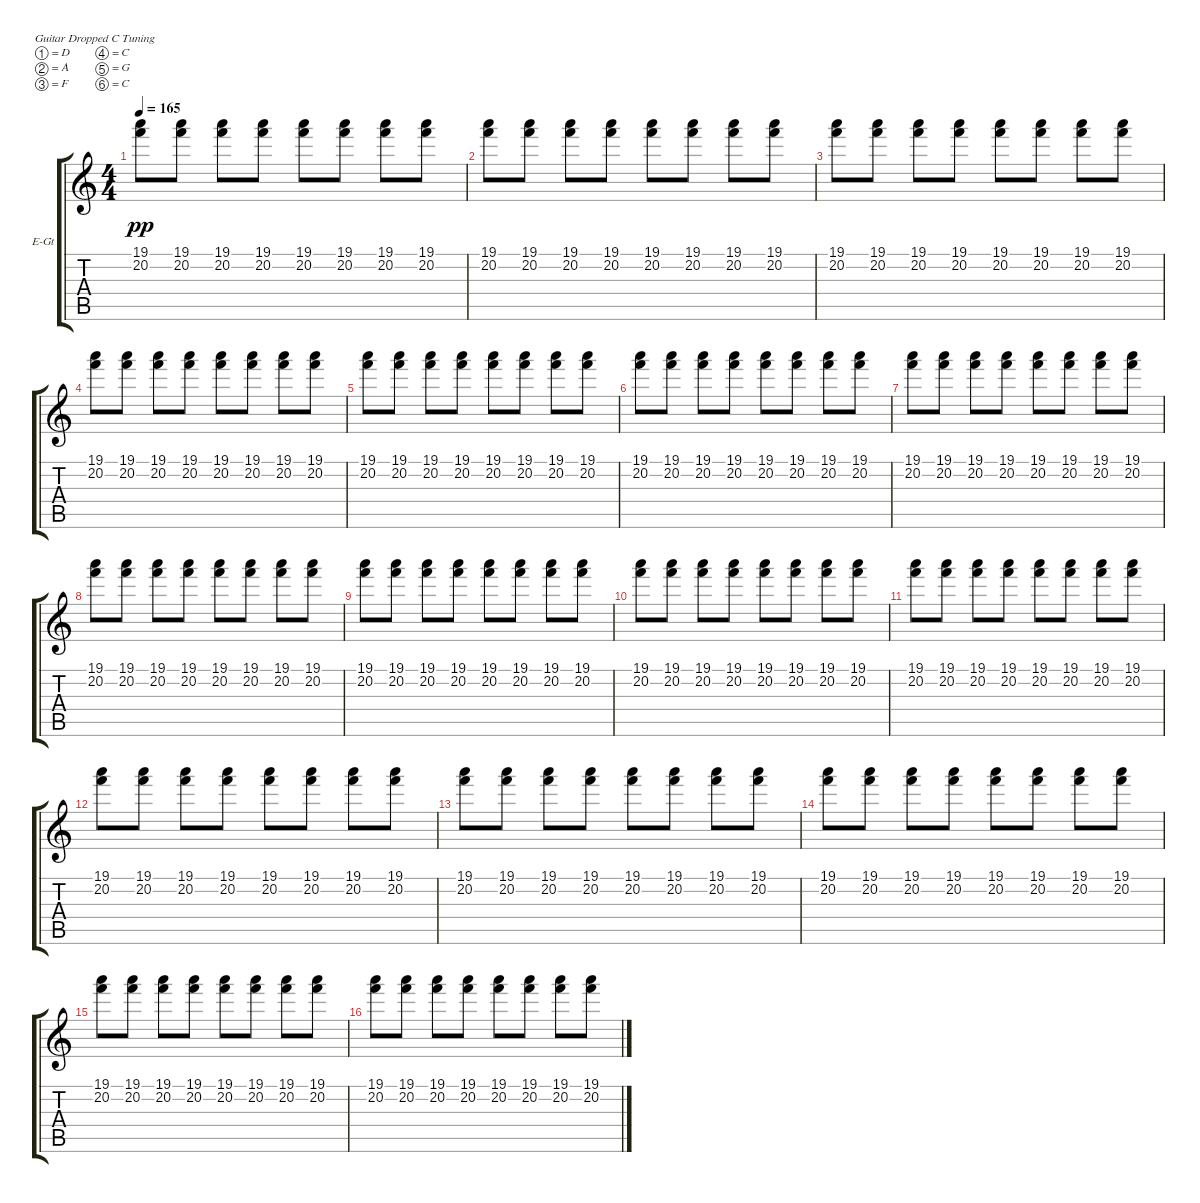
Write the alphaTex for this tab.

\defaultSystemsLayout 4
\bracketExtendMode groupsimilarinstruments
\firstSystemTrackNameOrientation horizontal
\otherSystemsTrackNameOrientation horizontal
\track ("Main Crunch Guitar" "E-Gt") {instrument electricguitarclean}
\staff {score tabs}
\tuning (D4 A3 F3 C3 G2 C2)
\ts (4 4)
\tempo 165
\clef g2
\scale
0.333333
\ks c
(20.2 19.1).8{dy pp} (19.1 20.2).8 (19.1 20.2).8 (19.1 20.2).8 (20.2 19.1).8 (19.1 20.2).8 (19.1 20.2).8 (19.1 20.2).8 |
\scale
0.333333 (20.2 19.1).8 (19.1 20.2).8 (19.1 20.2).8 (19.1 20.2).8 (20.2 19.1).8 (19.1 20.2).8 (19.1 20.2).8 (19.1 20.2).8 |
\scale
0.333333 (20.2 19.1).8 (19.1 20.2).8 (19.1 20.2).8 (19.1 20.2).8 (20.2 19.1).8 (19.1 20.2).8 (19.1 20.2).8 (19.1 20.2).8 |
\scale
0.333333 (20.2 19.1).8 (19.1 20.2).8 (19.1 20.2).8 (19.1 20.2).8 (20.2 19.1).8 (19.1 20.2).8 (19.1 20.2).8 (19.1 20.2).8 |
\scale
0.333333 (20.2 19.1).8 (19.1 20.2).8 (19.1 20.2).8 (19.1 20.2).8 (20.2 19.1).8 (19.1 20.2).8 (19.1 20.2).8 (19.1 20.2).8 |
\scale
0.333333 (20.2 19.1).8 (19.1 20.2).8 (19.1 20.2).8 (19.1 20.2).8 (20.2 19.1).8 (19.1 20.2).8 (19.1 20.2).8 (19.1 20.2).8 |
\scale
0.333333 (20.2 19.1).8 (19.1 20.2).8 (19.1 20.2).8 (19.1 20.2).8 (20.2 19.1).8 (19.1 20.2).8 (19.1 20.2).8 (19.1 20.2).8 |
\scale
0.333333 (20.2 19.1).8 (19.1 20.2).8 (19.1 20.2).8 (19.1 20.2).8 (20.2 19.1).8 (19.1 20.2).8 (19.1 20.2).8 (19.1 20.2).8 |
\scale
0.333333 (20.2 19.1).8 (19.1 20.2).8 (19.1 20.2).8 (19.1 20.2).8 (20.2 19.1).8 (19.1 20.2).8 (19.1 20.2).8 (19.1 20.2).8 |
\scale
0.333333 (20.2 19.1).8 (19.1 20.2).8 (19.1 20.2).8 (19.1 20.2).8 (20.2 19.1).8 (19.1 20.2).8 (19.1 20.2).8 (19.1 20.2).8 |
\scale
0.333333 (20.2 19.1).8 (19.1 20.2).8 (19.1 20.2).8 (19.1 20.2).8 (20.2 19.1).8 (19.1 20.2).8 (19.1 20.2).8 (19.1 20.2).8 |
\scale
0.333333 (20.2 19.1).8 (19.1 20.2).8 (19.1 20.2).8 (19.1 20.2).8 (20.2 19.1).8 (19.1 20.2).8 (19.1 20.2).8 (19.1 20.2).8 |
\scale
0.333333 (20.2 19.1).8 (19.1 20.2).8 (19.1 20.2).8 (19.1 20.2).8 (20.2 19.1).8 (19.1 20.2).8 (19.1 20.2).8 (19.1 20.2).8 |
\scale
0.333333 (20.2 19.1).8 (19.1 20.2).8 (19.1 20.2).8 (19.1 20.2).8 (20.2 19.1).8 (19.1 20.2).8 (19.1 20.2).8 (19.1 20.2).8 |
\scale
0.333333 (20.2 19.1).8 (19.1 20.2).8 (19.1 20.2).8 (19.1 20.2).8 (20.2 19.1).8 (19.1 20.2).8 (19.1 20.2).8 (19.1 20.2).8 |
\scale
0.333333 (20.2 19.1).8 (19.1 20.2).8 (19.1 20.2).8 (19.1 20.2).8 (20.2 19.1).8 (19.1 20.2).8 (19.1 20.2).8 (19.1 20.2).8
